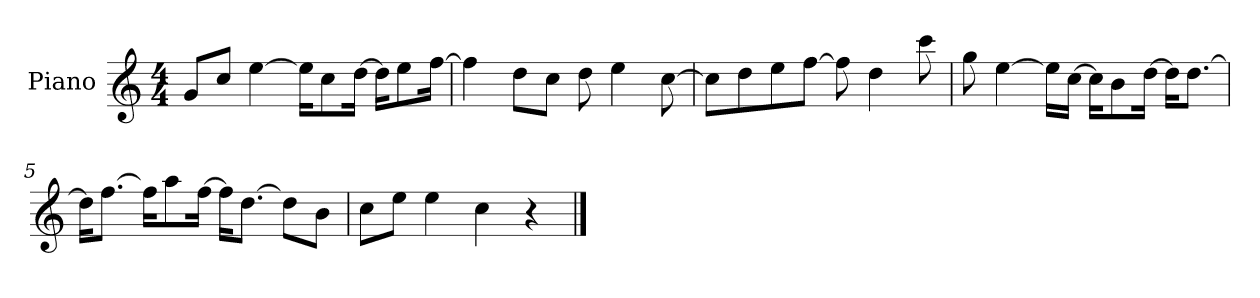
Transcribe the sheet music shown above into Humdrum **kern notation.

**kern
*part1
*staff1
*I"Piano
*I'P-no
*clefG2
*k[]
*M4/4
*MM90
=1
8g/L
8cc/J
[4ee\
16ee\KL]
8cc\
[16dd\Jk
16dd\KL]
8ee\
[16ff\Jk
=2
4ff\]
8dd\L
8cc\J
8dd\
4ee\
[8cc\
=3
8cc\L]
8dd\
8ee\
[8ff\J
8ff\]
4dd\
8ccc\
=4
8gg\
[4ee\
16ee\LL]
[16cc\JJ
16cc\KL]
8b\
[16dd\Jk
16dd\KL]
[8.dd\J
!!LO:LB:g=z
=5
16dd\KL]
[8.ff\J
16ff\KL]
8aa\
[16ff\Jk
16ff\KL]
[8.dd\J
8dd\L]
8b\J
=6
8cc\L
8ee\J
4ee\
4cc\
4r
==
*-
